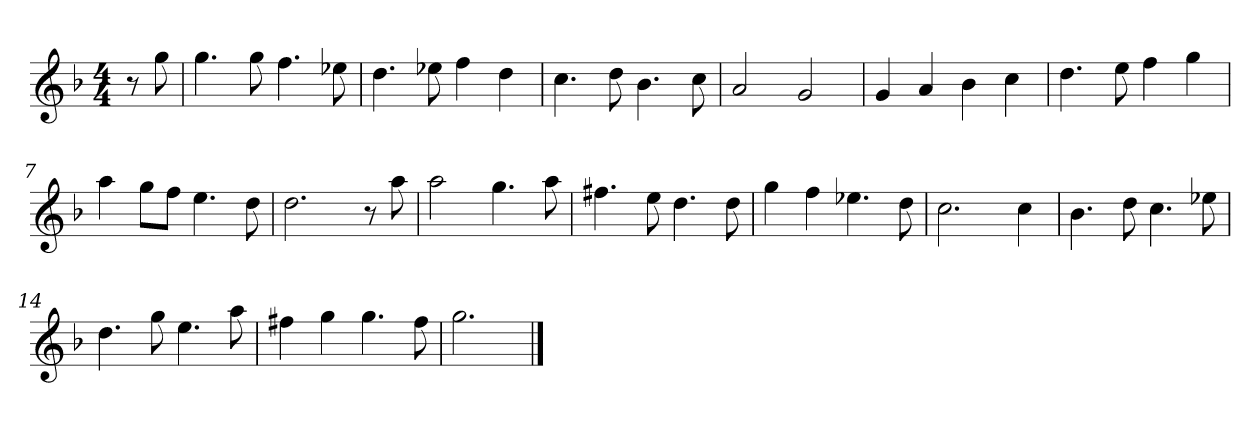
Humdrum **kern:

**kern
*part1
*staff1
*k[b-]
*M4/4
*MM120
=
8r
8gg
=1
4.gg
8gg
4.ff
8ee-X
=2
4.dd
8ee-X
4ff
4dd
=3
4.cc
8dd
4.b-
8cc
=4
2a
2g
=5
4g
4a
4b-
4cc
=6
4.dd
8ee
4ff
4gg
=7
4aa
8ggL
8ffJ
4.ee
8dd
=8
2.dd
8r
8aa
=9
2aa
4.gg
8aa
=10
4.ff#X
8ee
4.dd
8dd
=11
4gg
4ff
4.ee-X
8dd
=12
2.cc
4cc
=13
4.b-
8dd
4.cc
8ee-X
=14
4.dd
8gg
4.ee
8aa
=15
4ff#X
4gg
4.gg
8ff#
=16
2.gg
==
*-
